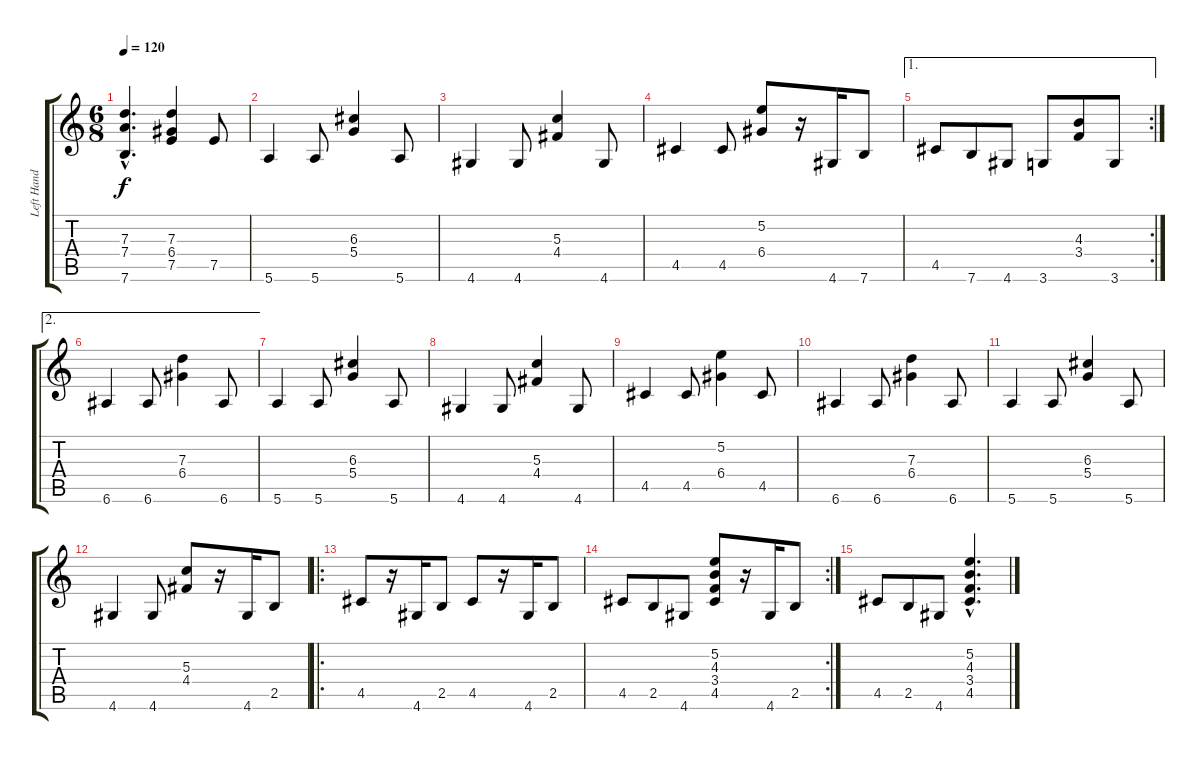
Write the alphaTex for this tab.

\track ("Left Hand" "Left Hand") {instrument electricguitarjazz}
\staff {score tabs}
\tuning (E4 B3 G3 D3 A2 E2) {hide}
\ts (6 8)
\tempo 120
\clef g2
\ks c
(7.3{hac} 7.4{hac} 7.6{hac}).4{d dy f} (7.3 6.4 7.5).4 7.5.8 |
5.6.4 5.6.8 (6.3 5.4).4 5.6.8 |
4.6.4 4.6.8 (5.3 4.4).4 4.6.8 |
4.5.4 4.5.8 (5.2 6.4).8 r.16 4.6.16 7.6.8 |
\ae 1
\rc 2
4.5.8 7.6.8 4.6.8 3.6.8 (4.3 3.4).8 3.6.8 |
\ae 2
6.6.4 6.6.8 (7.3 6.4).4 6.6.8 |
5.6.4 5.6.8 (6.3 5.4).4 5.6.8 |
4.6.4 4.6.8 (5.3 4.4).4 4.6.8 |
4.5.4 4.5.8 (5.2 6.4).4 4.5.8 |
6.6.4 6.6.8 (7.3 6.4).4 6.6.8 |
5.6.4 5.6.8 (6.3 5.4).4 5.6.8 |
4.6.4 4.6.8 (5.3 4.4).8 r.16 4.6.16 2.5.8 |
\ro
4.5.8 r.16 4.6.16 2.5.8 4.5.8 r.16 4.6.16 2.5.8 |
\rc 2
4.5.8 2.5.8 4.6.8 (5.2 4.3 3.4 4.5).8 r.16 4.6.16 2.5.8 |
4.5.8 2.5.8 4.6.8 (5.2{hac} 4.3{hac} 3.4{hac} 4.5{hac}).4{d}
